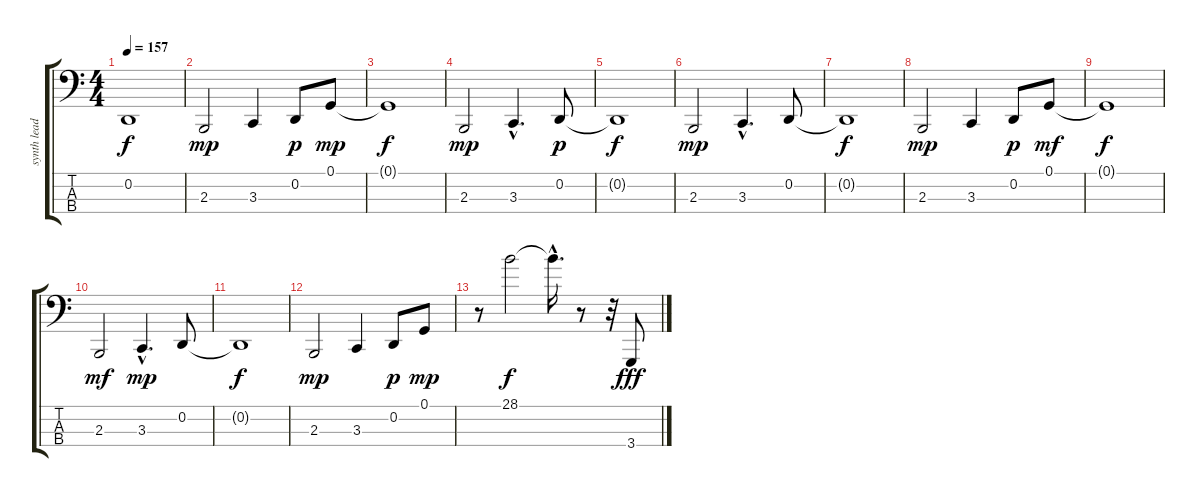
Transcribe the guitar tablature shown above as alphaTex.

\track ("synth lead" "synth lead") {instrument lead8bassandlead}
\staff {score tabs}
\tuning (G2 D2 A1 E1) {hide}
\ts (4 4)
\tempo 157
\clef f4
\ks c
0.2{t}.1{dy f} |
2.3.2{dy mp} 3.3.4 0.2.8{dy p} 0.1.8{dy mp} |
0.1{t}.1{dy f} |
2.3.2{dy mp} 3.3{hac}.4{d} 0.2.8{dy p} |
0.2{t}.1{dy f} |
2.3.2{dy mp} 3.3{hac}.4{d} 0.2.8 |
0.2{t}.1{dy f} |
2.3.2{dy mp} 3.3.4 0.2.8{dy p} 0.1.8{dy mf} |
0.1{t}.1{dy f} |
2.3.2{dy mf} 3.3{hac}.4{d dy mp} 0.2.8 |
0.2{t}.1{dy f} |
2.3.2{dy mp} 3.3.4 0.2.8{dy p} 0.1.8{dy mp} |
r.8 28.1.2{dy f} 28.1{hac t}.16{d} r.8 r.32 3.4.8{dy fff}
